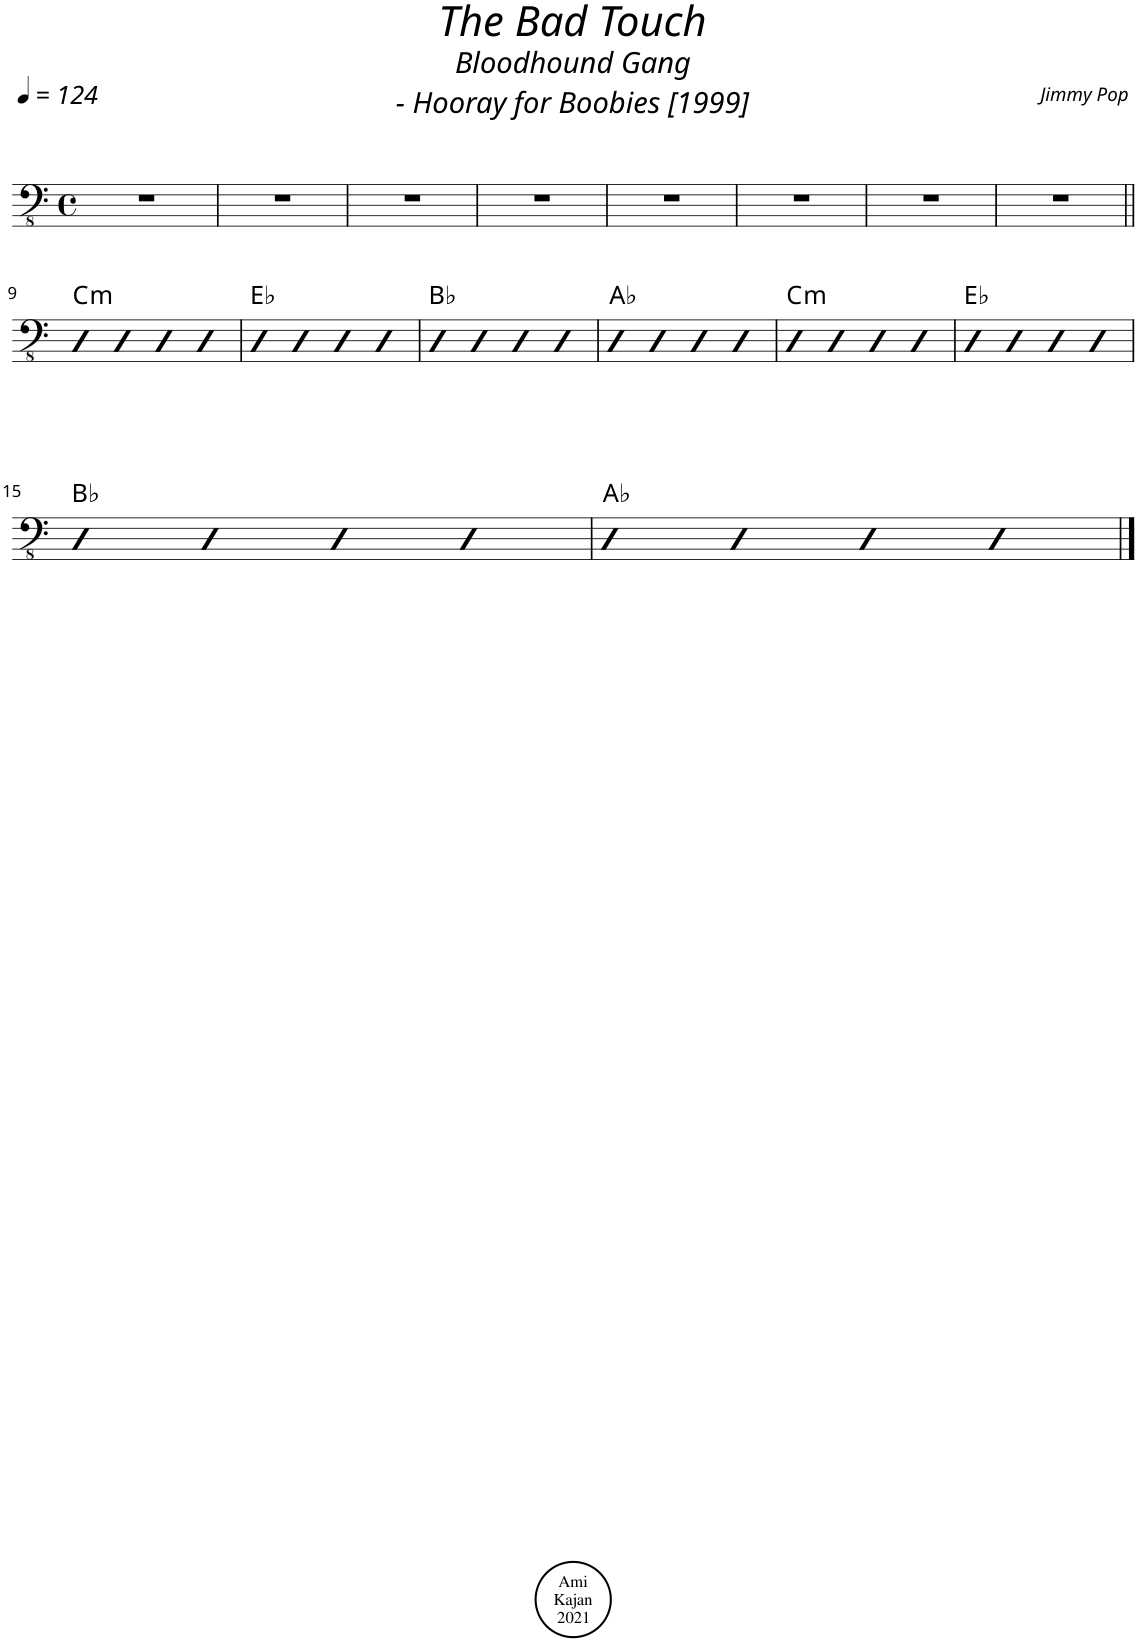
**kern	**harte
*part1	*part1
*staff1	*
*I"Acoustic Bass	*
*I'Bass	*
*clefFv4	*
*k[]	*
*M4/4	*
*met(c)	*
*MM124	*
=1	=1
1r	.
=2	=2
1r	.
=3	=3
1r	.
=4	=4
1r	.
=5	=5
1r	.
=6	=6
1r	.
=7	=7
1r	.
=8	=8
1r	.
!!LO:LB:g=z
=9||	=9||
!	!LO:H:kt=m
4DD	C:min
4DD	.
4DD	.
4DD	.
=10	=10
4DD	Eb:maj
4DD	.
4DD	.
4DD	.
=11	=11
4DD	Bb:maj
4DD	.
4DD	.
4DD	.
=12	=12
4DD	Ab:maj
4DD	.
4DD	.
4DD	.
=13	=13
!	!LO:H:kt=m
4DD	C:min
4DD	.
4DD	.
4DD	.
=14	=14
4DD	Eb:maj
4DD	.
4DD	.
4DD	.
!!LO:LB:g=z
=15	=15
4DD	Bb:maj
4DD	.
4DD	.
4DD	.
=16	=16
4DD	Ab:maj
4DD	.
4DD	.
4DD	.
==	==
*-	*-
